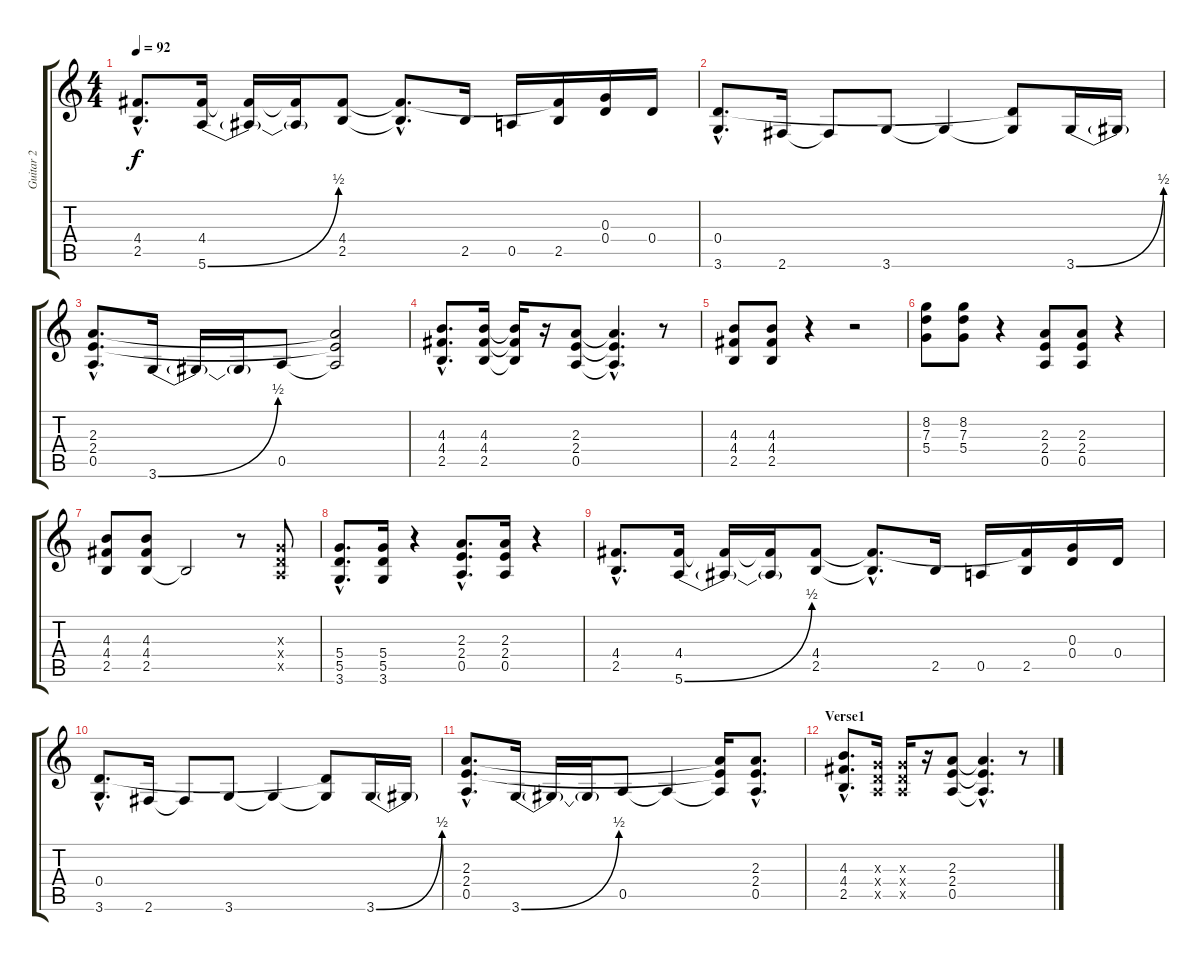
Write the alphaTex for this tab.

\track ("Guitar 2" "Guitar 2") {instrument overdrivenguitar}
\staff {score tabs}
\tuning (E4 B3 G3 D3 A2 E2) {hide}
\ts (4 4)
\tempo 92
\clef g2
\ks c
(4.4{hac} 2.5{hac}).8{d dy f instrument overdrivenguitar} (4.4 5.6{be (bend 0 0 60 2)}).16 (4.4{t} 5.6{t}).16 (4.4{t} 5.6{t}).16 (4.4 2.5).8 (4.4{hac t} 2.5{hac t}).8{d} 2.5.16 0.5.16 (4.4{t} 2.5).16 (0.3 0.4).16 0.4.16 |
(0.4{hac} 3.6{hac}).8{d} 2.6.16 2.6{t}.8 3.6.8 3.6{t}.4 (0.4{t} 3.6{t}).8 3.6{be (bend 0 0 60 2)}.16 3.6{t}.16 |
(2.3{hac} 2.4{hac} 0.5{hac}).8{d} 3.6{be (bend 0 0 60 2)}.16 3.6{t}.16 3.6{t}.16 0.5.8 (2.3{t} 2.4{t} 0.5{t}).2 |
(4.3{hac} 4.4{hac} 2.5{hac}).8{d} (4.3 4.4 2.5).16 (4.3{t} 4.4{t} 2.5{t}).16 r.16 (2.3 2.4 0.5).8 (2.3{hac t} 2.4{hac t} 0.5{hac t}).4{d} r.8 |
(4.3 4.4 2.5).8 (4.3 4.4 2.5).8 r.4 r.2 |
(8.2 7.3 5.4).8 (8.2 7.3 5.4).8 r.4 (2.3 2.4 0.5).8 (2.3 2.4 0.5).8 r.4 |
(4.3 4.4 2.5).8 (4.3 4.4 2.5).8 2.5{t}.2 r.8 (0.3{x} 0.4{x} 0.5{x}).8 |
(5.4{hac} 5.5{hac} 3.6{hac}).8{d} (5.4 5.5 3.6).16 r.4 (2.3{hac} 2.4{hac} 0.5{hac}).8{d} (2.3 2.4 0.5).16 r.4 |
(4.4{hac} 2.5{hac}).8{d} (4.4 5.6{be (bend 0 0 60 2)}).16 (4.4{t} 5.6{t}).16 (4.4{t} 5.6{t}).16 (4.4 2.5).8 (4.4{hac t} 2.5{hac t}).8{d} 2.5.16 0.5.16 (4.4{t} 2.5).16 (0.3 0.4).16 0.4.16 |
(0.4{hac} 3.6{hac}).8{d} 2.6.16 2.6{t}.8 3.6.8 3.6{t}.4 (0.4{t} 3.6{t}).8 3.6{be (bend 0 0 60 2)}.16 3.6{t}.16 |
(2.3{hac} 2.4{hac} 0.5{hac}).8{d} 3.6{be (bend 0 0 60 2)}.16 3.6{t}.16 3.6{t}.16 0.5.8 0.5{t}.4 (2.3{t} 2.4{t} 0.5{t}).16 (2.3{hac} 2.4{hac} 0.5{hac}).8{d} |
\section ("" "Verse1")
(4.3{hac} 4.4{hac} 2.5{hac}).8{d} (0.3{x} 0.4{x} 0.5{x}).16 (0.3{x} 0.4{x} 0.5{x}).16 r.16 (2.3 2.4 0.5).8 (2.3{hac t} 2.4{hac t} 0.5{hac t}).4{d} r.8
